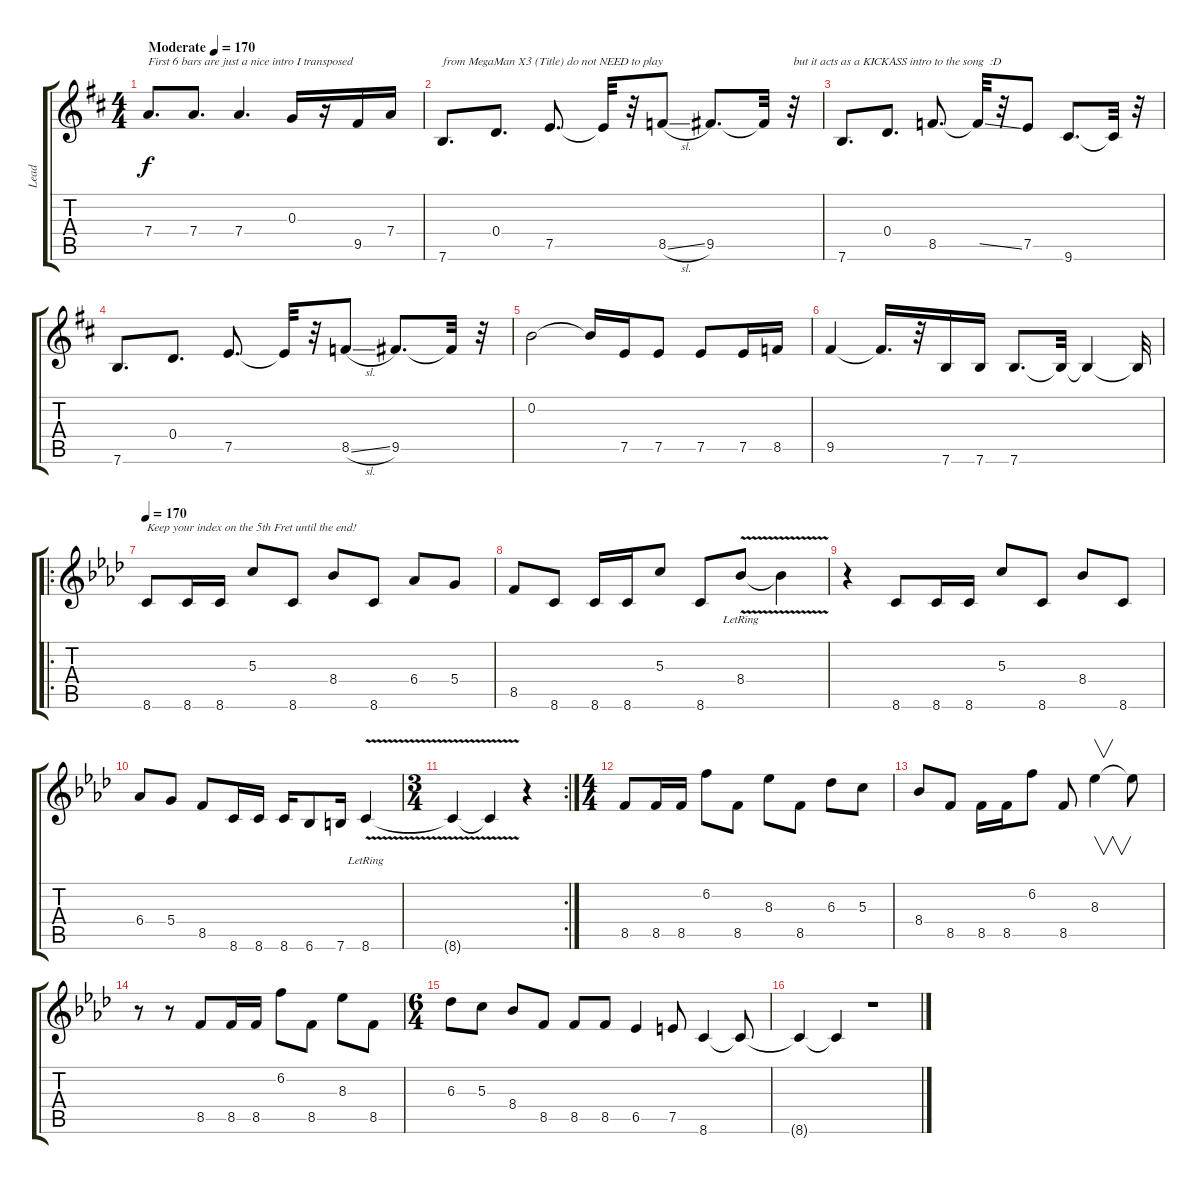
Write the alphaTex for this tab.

\track ("Lead" "Lead") {instrument overdrivenguitar}
\staff {score tabs}
\tuning (E4 B3 G3 D3 A2 E2) {hide}
\ts (4 4)
\tempo (170 "Moderate")
\tempo 135
\tempo (170 "Moderate")
\clef g2
\ks d
7.4.8{d txt "First 6 bars are just a nice intro I transposed" dy f instrument overdrivenguitar} 7.4.8{d} 7.4.4{d} 0.3.16 r.16 9.5.16 7.4.16 |
7.6.8{d txt "from MegaMan X3 (Title) do not NEED to play"} 0.4.8{d} 7.5.8{d} 7.5{t}.32 r.32 8.5{sl}.8 9.5.8{d} 9.5{t}.32 r.32{txt "but it acts as a KICKASS intro to the song  :D"} |
7.6.8{d} 0.4.8{d} 8.5.8{d} 8.5{ss t}.32 r.32 7.5.8 9.6.8{d} 9.6{t}.32 r.32 |
7.6.8{d} 0.4.8{d} 7.5.8{d} 7.5{t}.32 r.32 8.5{sl}.8 9.5.8{d} 9.5{t}.32 r.32 |
0.2.2 0.2{t}.16 7.5.16 7.5.8 7.5.8 7.5.16 8.5.16 |
9.5.4 9.5{t}.16{d} r.32 7.6.16 7.6.16 7.6.8{d} 7.6{t}.32 7.6{t}.4 7.6{t}.32 |
\ro
\tempo 170
\ks ab
8.6.8{txt "Keep your index on the 5th Fret until the end!"} 8.6.16 8.6.16 5.3.8 8.6.8 8.4.8 8.6.8 6.4.8 5.4.8 |
8.5.8 8.6.8 8.6.16 8.6.16 5.3.8 8.6.8 8.4{v lr}.8 8.4{t}.4 |
r.4 8.6.8 8.6.16 8.6.16 5.3.8 8.6.8 8.4.8 8.6.8 |
6.4.8 5.4.8 8.5.8 8.6.16 8.6.16 8.6.16 6.6.8 7.6.16 8.6{v lr}.4 |
\rc 2
\ts (3 4)
8.6{v t}.4 8.6{t}.4 r.4 |
\ts (4 4)
8.5.8 8.5.16 8.5.16 6.2.8 8.5.8 8.3.8 8.5.8 6.3.8 5.3.8 |
8.4.8 8.5.8 8.5.16 8.5.16 6.2.8 8.5.8 8.3.4{v} 8.3{t}.8 |
r.8 r.8 8.5.8 8.5.16 8.5.16 6.2.8 8.5.8 8.3.8 8.5.8 |
\ts (6 4)
6.3.8 5.3.8 8.4.8 8.5.8 8.5.8 8.5.8 6.5.4 7.5.8 8.6.4 8.6{t}.8 |
8.6{t}.4 8.6{t}.4 r.1
